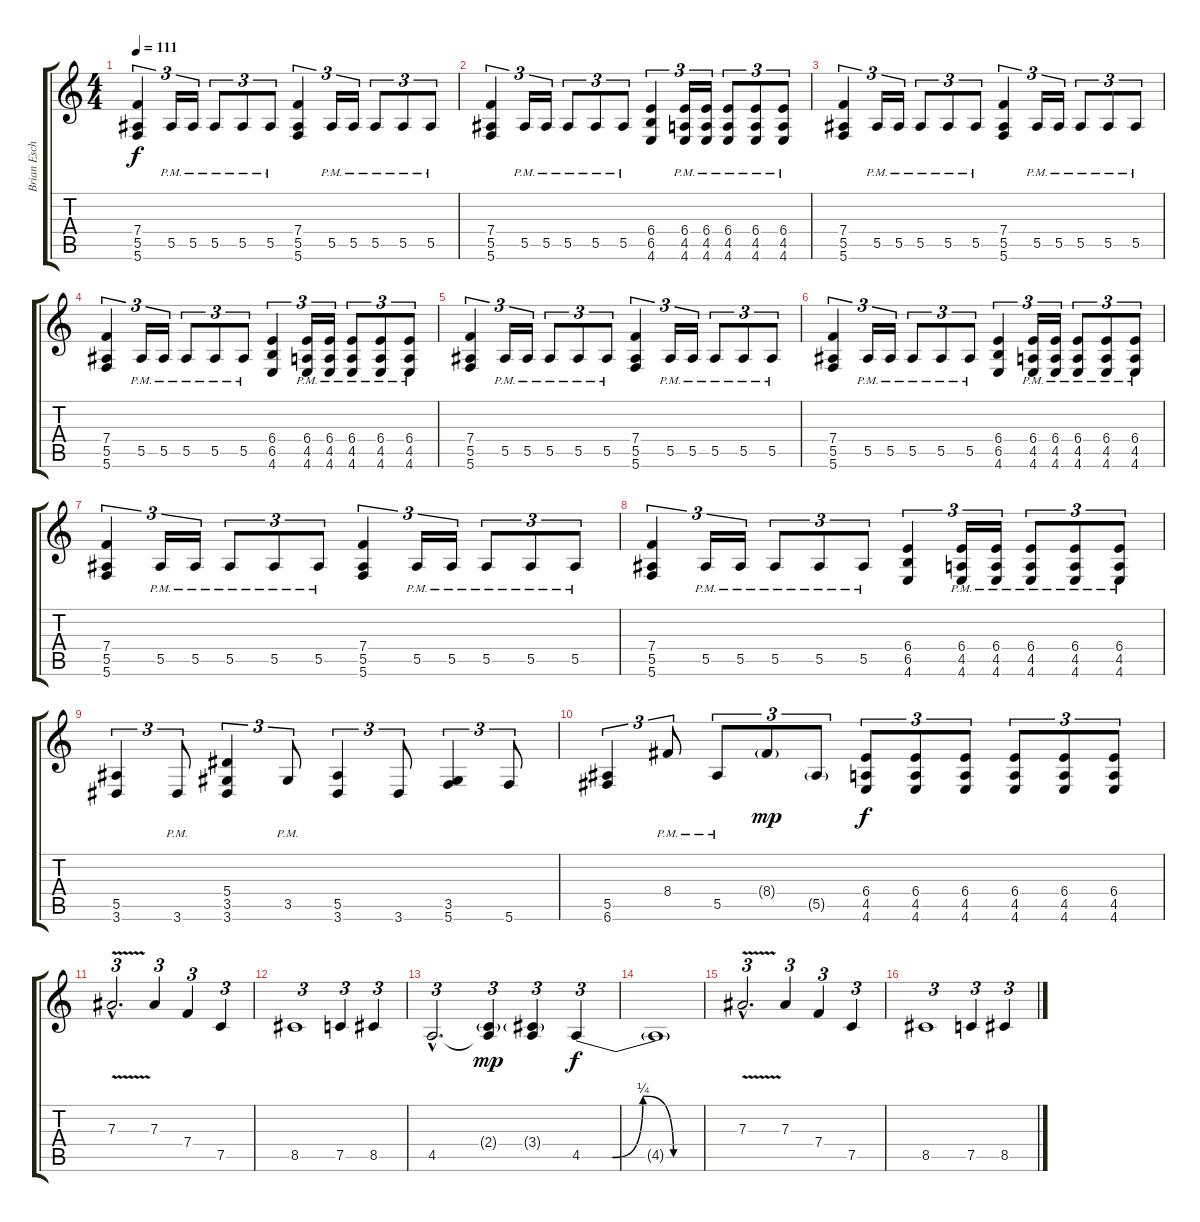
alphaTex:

\track ("Brian Eschbach (Lead Guitar)" "Brian Esch") {instrument distortionguitar}
\staff {score tabs}
\tuning (C4 G3 Eb3 Bb2 F2 C2) {hide}
\ts (4 4)
\tempo 111
\clef g2
\ks c
(7.4 5.5 5.6).4{tu (3 2) dy f instrument distortionguitar} 5.5{pm}.16{tu (3 2)} 5.5{pm}.16{tu (3 2)} 5.5{pm}.8{tu (3 2)} 5.5{pm}.8{tu (3 2)} 5.5{pm}.8{tu (3 2)} (7.4 5.5 5.6).4{tu (3 2)} 5.5{pm}.16{tu (3 2)} 5.5{pm}.16{tu (3 2)} 5.5{pm}.8{tu (3 2)} 5.5{pm}.8{tu (3 2)} 5.5{pm}.8{tu (3 2)} |
(7.4 5.5 5.6).4{tu (3 2)} 5.5{pm}.16{tu (3 2)} 5.5{pm}.16{tu (3 2)} 5.5{pm}.8{tu (3 2)} 5.5{pm}.8{tu (3 2)} 5.5{pm}.8{tu (3 2)} (6.4 6.5 4.6).4{tu (3 2)} (6.4{pm} 4.5{pm} 4.6{pm}).16{tu (3 2)} (6.4{pm} 4.5{pm} 4.6{pm}).16{tu (3 2)} (6.4{pm} 4.5{pm} 4.6{pm}).8{tu (3 2)} (6.4{pm} 4.5{pm} 4.6{pm}).8{tu (3 2)} (6.4{pm} 4.5{pm} 4.6{pm}).8{tu (3 2)} |
(7.4 5.5 5.6).4{tu (3 2)} 5.5{pm}.16{tu (3 2)} 5.5{pm}.16{tu (3 2)} 5.5{pm}.8{tu (3 2)} 5.5{pm}.8{tu (3 2)} 5.5{pm}.8{tu (3 2)} (7.4 5.5 5.6).4{tu (3 2)} 5.5{pm}.16{tu (3 2)} 5.5{pm}.16{tu (3 2)} 5.5{pm}.8{tu (3 2)} 5.5{pm}.8{tu (3 2)} 5.5{pm}.8{tu (3 2)} |
(7.4 5.5 5.6).4{tu (3 2)} 5.5{pm}.16{tu (3 2)} 5.5{pm}.16{tu (3 2)} 5.5{pm}.8{tu (3 2)} 5.5{pm}.8{tu (3 2)} 5.5{pm}.8{tu (3 2)} (6.4 6.5 4.6).4{tu (3 2)} (6.4{pm} 4.5{pm} 4.6{pm}).16{tu (3 2)} (6.4{pm} 4.5{pm} 4.6{pm}).16{tu (3 2)} (6.4{pm} 4.5{pm} 4.6{pm}).8{tu (3 2)} (6.4{pm} 4.5{pm} 4.6{pm}).8{tu (3 2)} (6.4{pm} 4.5{pm} 4.6{pm}).8{tu (3 2)} |
(7.4 5.5 5.6).4{tu (3 2)} 5.5{pm}.16{tu (3 2)} 5.5{pm}.16{tu (3 2)} 5.5{pm}.8{tu (3 2)} 5.5{pm}.8{tu (3 2)} 5.5{pm}.8{tu (3 2)} (7.4 5.5 5.6).4{tu (3 2)} 5.5{pm}.16{tu (3 2)} 5.5{pm}.16{tu (3 2)} 5.5{pm}.8{tu (3 2)} 5.5{pm}.8{tu (3 2)} 5.5{pm}.8{tu (3 2)} |
(7.4 5.5 5.6).4{tu (3 2)} 5.5{pm}.16{tu (3 2)} 5.5{pm}.16{tu (3 2)} 5.5{pm}.8{tu (3 2)} 5.5{pm}.8{tu (3 2)} 5.5{pm}.8{tu (3 2)} (6.4 6.5 4.6).4{tu (3 2)} (6.4{pm} 4.5{pm} 4.6{pm}).16{tu (3 2)} (6.4{pm} 4.5{pm} 4.6{pm}).16{tu (3 2)} (6.4{pm} 4.5{pm} 4.6{pm}).8{tu (3 2)} (6.4{pm} 4.5{pm} 4.6{pm}).8{tu (3 2)} (6.4{pm} 4.5{pm} 4.6{pm}).8{tu (3 2)} |
(7.4 5.5 5.6).4{tu (3 2)} 5.5{pm}.16{tu (3 2)} 5.5{pm}.16{tu (3 2)} 5.5{pm}.8{tu (3 2)} 5.5{pm}.8{tu (3 2)} 5.5{pm}.8{tu (3 2)} (7.4 5.5 5.6).4{tu (3 2)} 5.5{pm}.16{tu (3 2)} 5.5{pm}.16{tu (3 2)} 5.5{pm}.8{tu (3 2)} 5.5{pm}.8{tu (3 2)} 5.5{pm}.8{tu (3 2)} |
(7.4 5.5 5.6).4{tu (3 2)} 5.5{pm}.16{tu (3 2)} 5.5{pm}.16{tu (3 2)} 5.5{pm}.8{tu (3 2)} 5.5{pm}.8{tu (3 2)} 5.5{pm}.8{tu (3 2)} (6.4 6.5 4.6).4{tu (3 2)} (6.4{pm} 4.5{pm} 4.6{pm}).16{tu (3 2)} (6.4{pm} 4.5{pm} 4.6{pm}).16{tu (3 2)} (6.4{pm} 4.5{pm} 4.6{pm}).8{tu (3 2)} (6.4{pm} 4.5{pm} 4.6{pm}).8{tu (3 2)} (6.4{pm} 4.5{pm} 4.6{pm}).8{tu (3 2)} |
(5.5 3.6).4{tu (3 2)} 3.6{pm}.8{tu (3 2)} (5.4 3.5 3.6).4{tu (3 2)} 3.5{pm}.8{tu (3 2)} (5.5 3.6).4{tu (3 2)} 3.6.8{tu (3 2)} (3.5 5.6).4{tu (3 2)} 5.6.8{tu (3 2)} |
(5.5 6.6).4{tu (3 2)} 8.4{pm}.8{tu (3 2)} 5.5{pm}.8{tu (3 2)} 8.4{g}.8{tu (3 2) dy mp} 5.5{g}.8{tu (3 2)} (6.4 4.5 4.6).8{tu (3 2) dy f} (6.4 4.5 4.6).8{tu (3 2)} (6.4 4.5 4.6).8{tu (3 2)} (6.4 4.5 4.6).8{tu (3 2)} (6.4 4.5 4.6).8{tu (3 2)} (6.4 4.5 4.6).8{tu (3 2)} |
7.3{v hac}.2{d tu (3 2)} 7.3.4{tu (3 2)} 7.4.4{tu (3 2)} 7.5.4{tu (3 2)} |
8.5.1{tu (3 2)} 7.5.4{tu (3 2)} 8.5.4{tu (3 2)} |
4.5{hac}.2{d tu (3 2)} (2.4{g} 4.5{t}).4{tu (3 2) dy mp} (3.4{g} 4.5{t}).4{tu (3 2)} 4.5{be (custom 0 0 15 0 30 1 45 0 60 0)}.4{tu (3 2) dy f} |
4.5{t}.1 |
7.3{v hac}.2{d tu (3 2)} 7.3.4{tu (3 2)} 7.4.4{tu (3 2)} 7.5.4{tu (3 2)} |
8.5.1{tu (3 2)} 7.5.4{tu (3 2)} 8.5.4{tu (3 2)}
